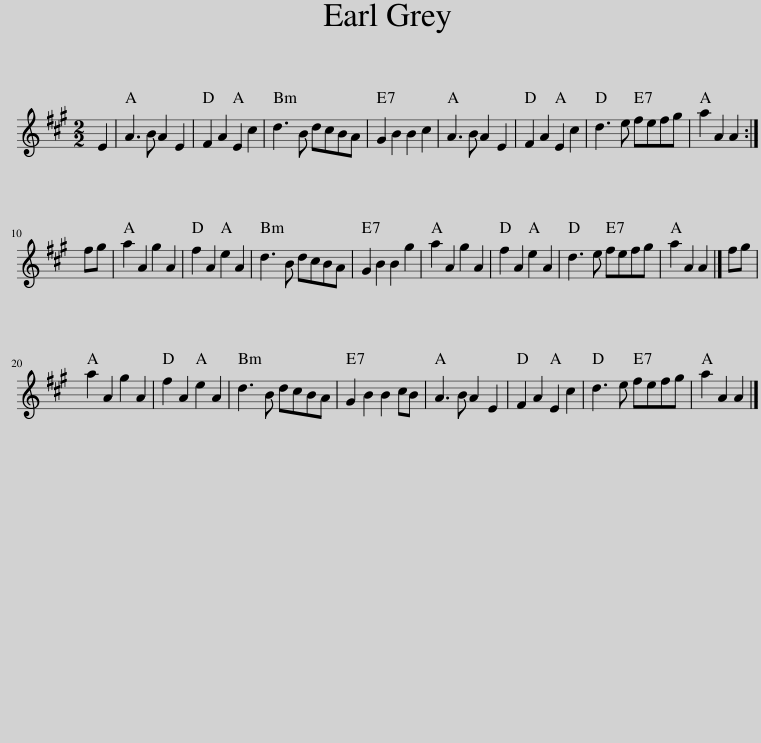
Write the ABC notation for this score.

X:1
L:1/8
M:2/2
I:linebreak $
K:A
V:1 treble
V:1
 E2 | A3 B A2 E2 | F2 A2 E2 c2 | d3 B dcBA | G2 B2 B2 c2 | %5
 A3 B A2 E2 | F2 A2 E2 c2 | d3 e fefg | a2 A2 A2 :|$ fg | %10
 a2 A2 g2 A2 | f2 A2 e2 A2 | d3 B dcBA | G2 B2 B2 g2 | a2 A2 g2 A2 | %15
 f2 A2 e2 A2 | d3 e fefg | a2 A2 A2 |] fg |$ a2 A2 g2 A2 | %20
 f2 A2 e2 A2 | d3 B dcBA | G2 B2 B2 cB | A3 B A2 E2 | F2 A2 E2 c2 | %25
 d3 e fefg | a2 A2 A2 |] %27
